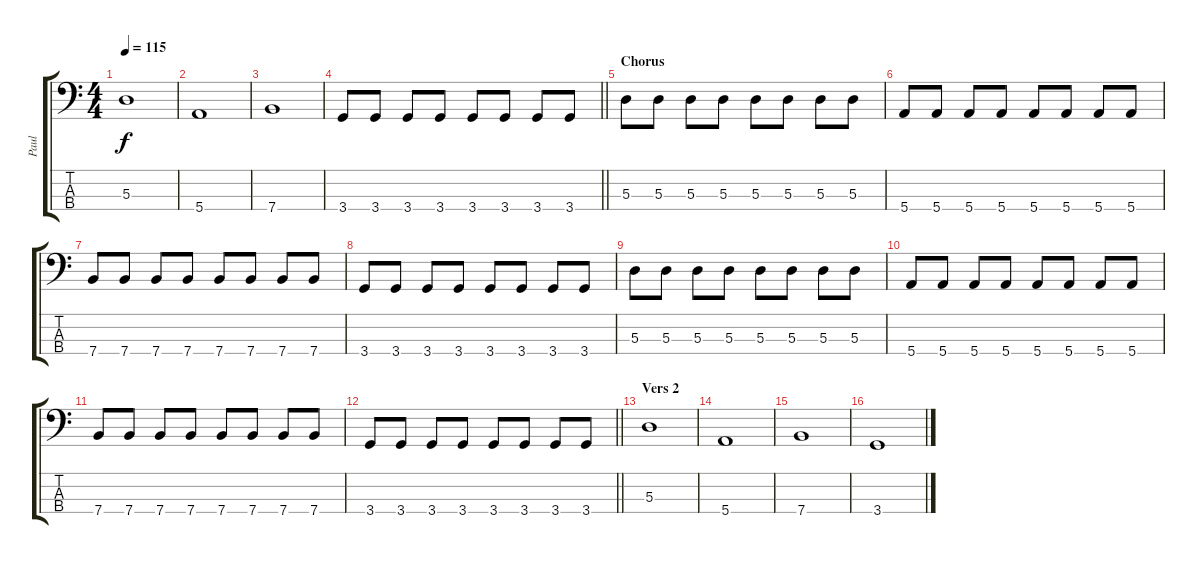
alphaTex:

\track ("Paul" "Paul") {instrument electricbassfinger}
\staff {score tabs}
\tuning (G2 D2 A1 E1) {hide}
\ts (4 4)
\tempo 115
\clef f4
\ks c
5.3.1{dy f} |
5.4.1 |
7.4.1 |
\barLineRight lightlight
3.4.8 3.4.8 3.4.8 3.4.8 3.4.8 3.4.8 3.4.8 3.4.8 |
\section ("" "Chorus")
5.3.8 5.3.8 5.3.8 5.3.8 5.3.8 5.3.8 5.3.8 5.3.8 |
5.4.8 5.4.8 5.4.8 5.4.8 5.4.8 5.4.8 5.4.8 5.4.8 |
7.4.8 7.4.8 7.4.8 7.4.8 7.4.8 7.4.8 7.4.8 7.4.8 |
3.4.8 3.4.8 3.4.8 3.4.8 3.4.8 3.4.8 3.4.8 3.4.8 |
5.3.8 5.3.8 5.3.8 5.3.8 5.3.8 5.3.8 5.3.8 5.3.8 |
5.4.8 5.4.8 5.4.8 5.4.8 5.4.8 5.4.8 5.4.8 5.4.8 |
7.4.8 7.4.8 7.4.8 7.4.8 7.4.8 7.4.8 7.4.8 7.4.8 |
\barLineRight lightlight
3.4.8 3.4.8 3.4.8 3.4.8 3.4.8 3.4.8 3.4.8 3.4.8 |
\section ("" "Vers 2")
5.3.1 |
5.4.1 |
7.4.1 |
3.4.1
